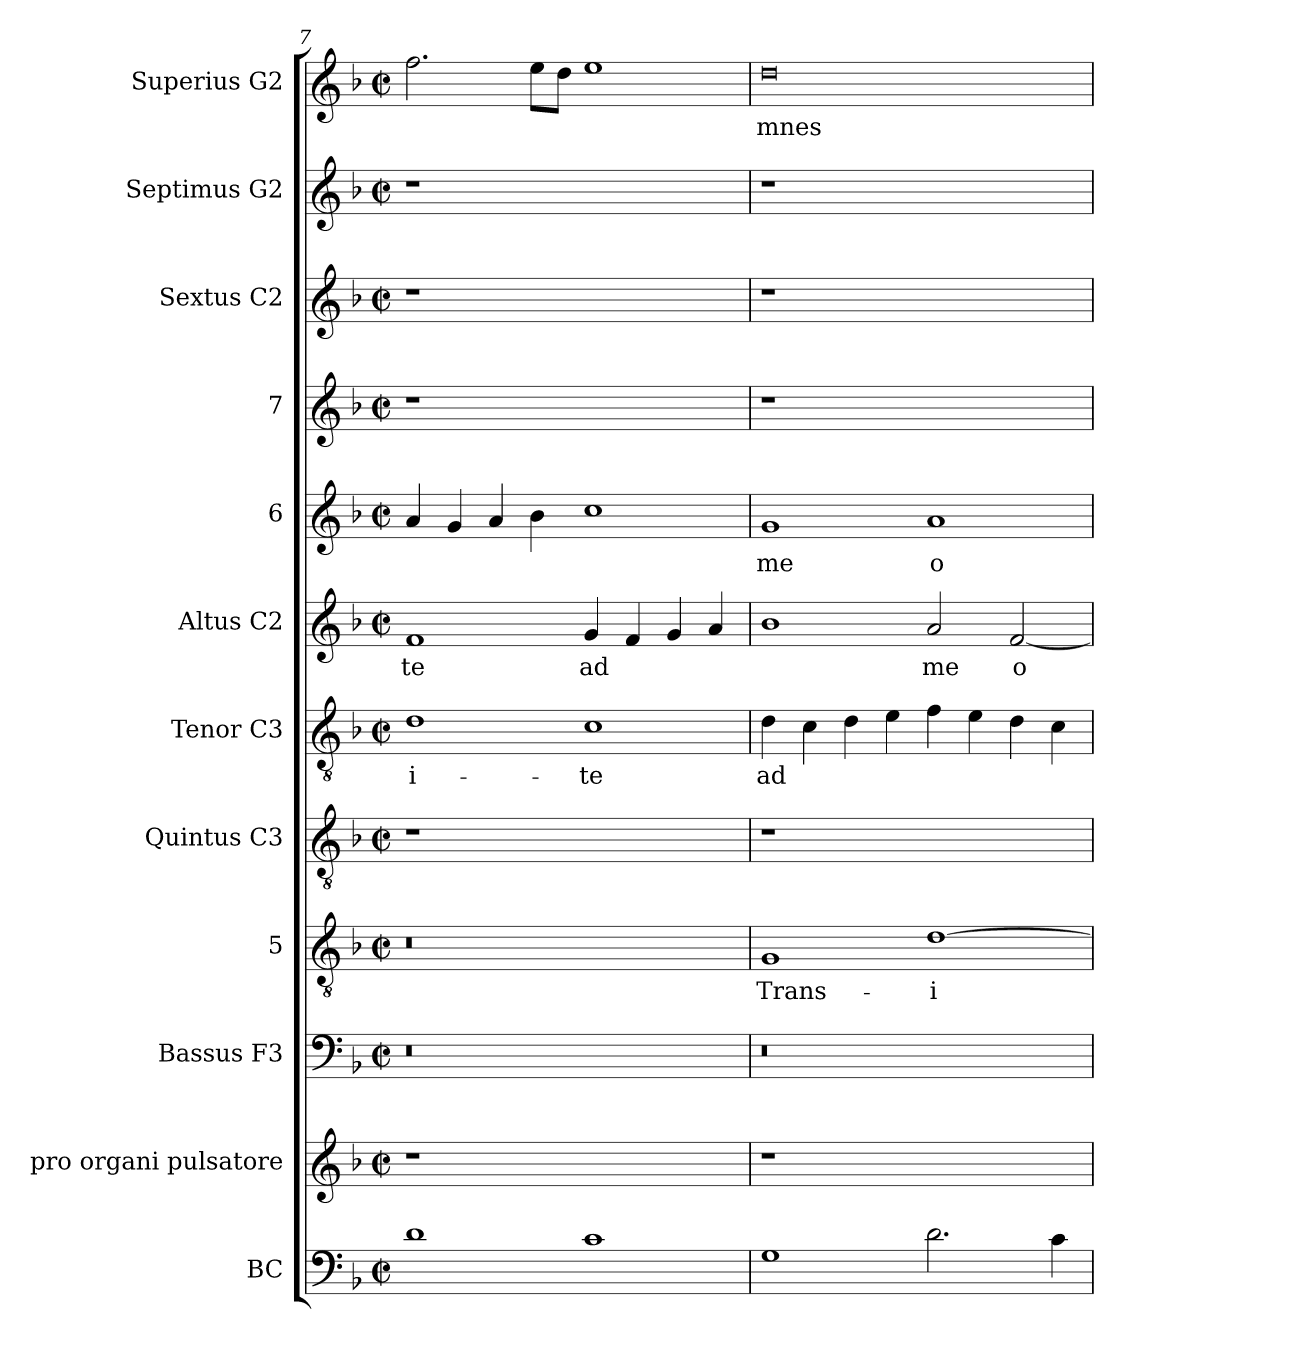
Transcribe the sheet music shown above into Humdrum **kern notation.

**kern	**text	**kern	**kern	**kern	**text	**kern	**kern	**text	**kern	**text	**kern	**text	**kern	**kern	**kern	**kern	**text
*part12	*part12	*part11	*part10	*part9	*part9	*part8	*part7	*part7	*part6	*part6	*part5	*part5	*part4	*part3	*part2	*part1	*part1
*staff12	*staff12	*staff11	*staff10	*staff9	*staff9	*staff8	*staff7	*staff7	*staff6	*staff6	*staff5	*staff5	*staff4	*staff3	*staff2	*staff1	*staff1
*I"BC	*	*I"pro organi  pulsatore	*I"Bassus  F3	*I"5	*	*I"Quintus  C3	*I"Tenor  C3	*	*I"Altus  C2	*	*I"6	*	*I"7	*I"Sextus  C2	*I"Septimus  G2	*I"Superius  G2	*
*I'BC	*	*	*I'B	*	*	*	*I'T	*	*I'A	*	*	*	*	*	*	*I'S	*
*clefF4	*	*clefG2	*clefF4	*clefGv2	*	*clefGv2	*clefGv2	*	*clefG2	*	*clefG2	*	*clefG2	*clefG2	*clefG2	*clefG2	*
*k[b-]	*	*k[b-]	*k[b-]	*k[b-]	*	*k[b-]	*k[b-]	*	*k[b-]	*	*k[b-]	*	*k[b-]	*k[b-]	*k[b-]	*k[b-]	*
*F:	*	*F:	*F:	*F:	*	*F:	*F:	*	*F:	*	*F:	*	*F:	*F:	*F:	*F:	*
*M2/2	*	*M2/2	*M2/2	*M2/2	*	*M2/2	*M2/2	*	*M2/2	*	*M2/2	*	*M2/2	*M2/2	*M2/2	*M2/2	*
*met(c|)	*	*met(c|)	*met(c|)	*met(c|)	*	*met(c|)	*met(c|)	*	*met(c|)	*	*met(c|)	*	*met(c|)	*met(c|)	*met(c|)	*met(c|)	*
=7	=7	=7	=7	=7	=7	=7	=7	=7	=7	=7	=7	=7	=7	=7	=7	=7	=7
!	!LO:LY:a:cj	!	!	!	!	!	!	!LO:LY:b:cj	!	!LO:LY:b:cj	!	!LO:LY:b:cj	!	!	!	!	!LO:LY:b:cj
1d	.	1r	0r	0r	.	1r	1d	-i-	1f	-te	4a/	.	1r	1r	1r	2.ff\	--
!	!	!	!	!	!	!	!	!	!	!	!	!LO:LY:b:cj	!	!	!	!	!
.	.	.	.	.	.	.	.	.	.	.	4g/	.	.	.	.	.	.
!	!	!	!	!	!	!	!	!	!	!	!	!LO:LY:b:cj	!	!	!	!	!
.	.	.	.	.	.	.	.	.	.	.	4a/	.	.	.	.	.	.
!	!	!	!	!	!	!	!	!	!	!	!	!LO:LY:b:cj	!	!	!	!	!LO:LY:b:cj
.	.	.	.	.	.	.	.	.	.	.	4b-\	.	.	.	.	8ee\L	--
!	!	!	!	!	!	!	!	!	!	!	!	!	!	!	!	!	!LO:LY:b:cj
.	.	.	.	.	.	.	.	.	.	.	.	.	.	.	.	8dd\J	--
!	!LO:LY:a:cj	!	!	!	!	!	!	!LO:LY:b:cj	!	!LO:LY:b:cj	!	!LO:LY:b:cj	!	!	!	!	!LO:LY:b:cj
1c	.	1ryy	.	.	.	1ryy	1c	-te	4g/	ad	1cc	.	1ryy	1ryy	1ryy	1ee	--
!	!	!	!	!	!	!	!	!	!	!LO:LY:b:cj	!	!	!	!	!	!	!
.	.	.	.	.	.	.	.	.	4f/	.	.	.	.	.	.	.	.
!	!	!	!	!	!	!	!	!	!	!LO:LY:b:cj	!	!	!	!	!	!	!
.	.	.	.	.	.	.	.	.	4g/	.	.	.	.	.	.	.	.
!	!	!	!	!	!	!	!	!	!	!LO:LY:b:cj	!	!	!	!	!	!	!
.	.	.	.	.	.	.	.	.	4a/	.	.	.	.	.	.	.	.
=8	=8	=8	=8	=8	=8	=8	=8	=8	=8	=8	=8	=8	=8	=8	=8	=8	=8
!	!LO:LY:a:cj	!	!	!	!LO:LY:b:cj	!	!	!LO:LY:b:cj	!	!LO:LY:b:cj	!	!LO:LY:b:cj	!	!	!	!	!LO:LY:b:cj
1G	.	1r	0r	1G	Trans-	1r	4d\	ad	1b-	.	1g	me	1r	1r	1r	0dd	-mnes
!	!	!	!	!	!	!	!	!LO:LY:b:cj	!	!	!	!	!	!	!	!	!
.	.	.	.	.	.	.	4c\	.	.	.	.	.	.	.	.	.	.
!	!	!	!	!	!	!	!	!LO:LY:b:cj	!	!	!	!	!	!	!	!	!
.	.	.	.	.	.	.	4d\	.	.	.	.	.	.	.	.	.	.
!	!	!	!	!	!	!	!	!LO:LY:b:cj	!	!	!	!	!	!	!	!	!
.	.	.	.	.	.	.	4e\	.	.	.	.	.	.	.	.	.	.
!	!LO:LY:a:cj	!	!	!	!LO:LY:b:cj	!	!	!LO:LY:b:cj	!	!LO:LY:b:cj	!	!LO:LY:b:cj	!	!	!	!	!
2.d\	.	1ryy	.	[>1d	-i-	1ryy	4f\	.	2a/	me	1a	o-	1ryy	1ryy	1ryy	.	.
!	!	!	!	!	!	!	!	!LO:LY:b:cj	!	!	!	!	!	!	!	!	!
.	.	.	.	.	.	.	4e\	.	.	.	.	.	.	.	.	.	.
!	!	!	!	!	!	!	!	!LO:LY:b:cj	!	!LO:LY:b:cj	!	!	!	!	!	!	!
.	.	.	.	.	.	.	4d\	.	[<2f/	o-	.	.	.	.	.	.	.
!	!LO:LY:a:cj	!	!	!	!	!	!	!LO:LY:b:cj	!	!	!	!	!	!	!	!	!
4c\	.	.	.	.	.	.	4c\	.	.	.	.	.	.	.	.	.	.
=	=	=	=	=	=	=	=	=	=	=	=	=	=	=	=	=	=
*-	*-	*-	*-	*-	*-	*-	*-	*-	*-	*-	*-	*-	*-	*-	*-	*-	*-
